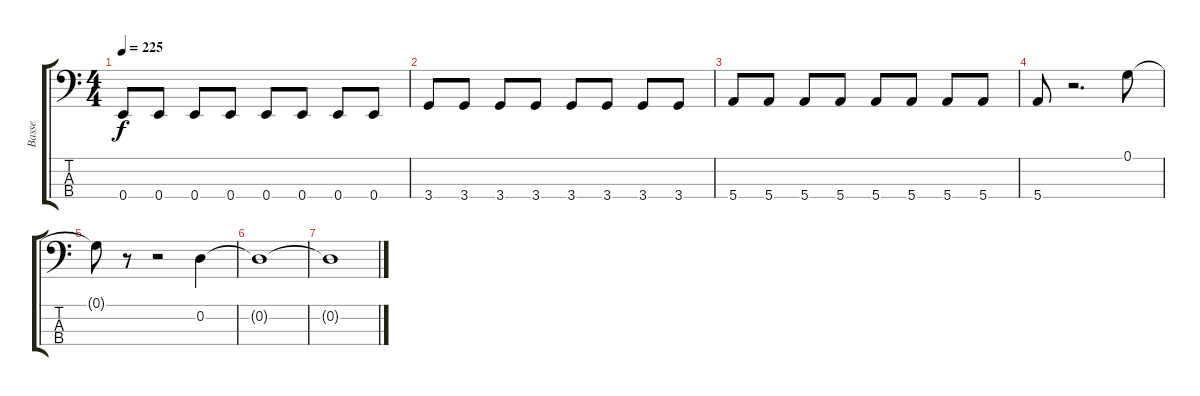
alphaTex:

\track ("Basse" "Basse") {instrument electricbassfinger}
\staff {score tabs}
\tuning (G2 D2 A1 E1) {hide}
\ts (4 4)
\tempo 225
\clef f4
\ks c
0.4.8{dy f} 0.4.8 0.4.8 0.4.8 0.4.8 0.4.8 0.4.8 0.4.8 |
3.4.8 3.4.8 3.4.8 3.4.8 3.4.8 3.4.8 3.4.8 3.4.8 |
5.4.8 5.4.8 5.4.8 5.4.8 5.4.8 5.4.8 5.4.8 5.4.8 |
5.4.8 r.2{d} 0.1.8 |
0.1{t}.8 r.8 r.2 0.2.4 |
0.2{t}.1 |
0.2{t}.1
